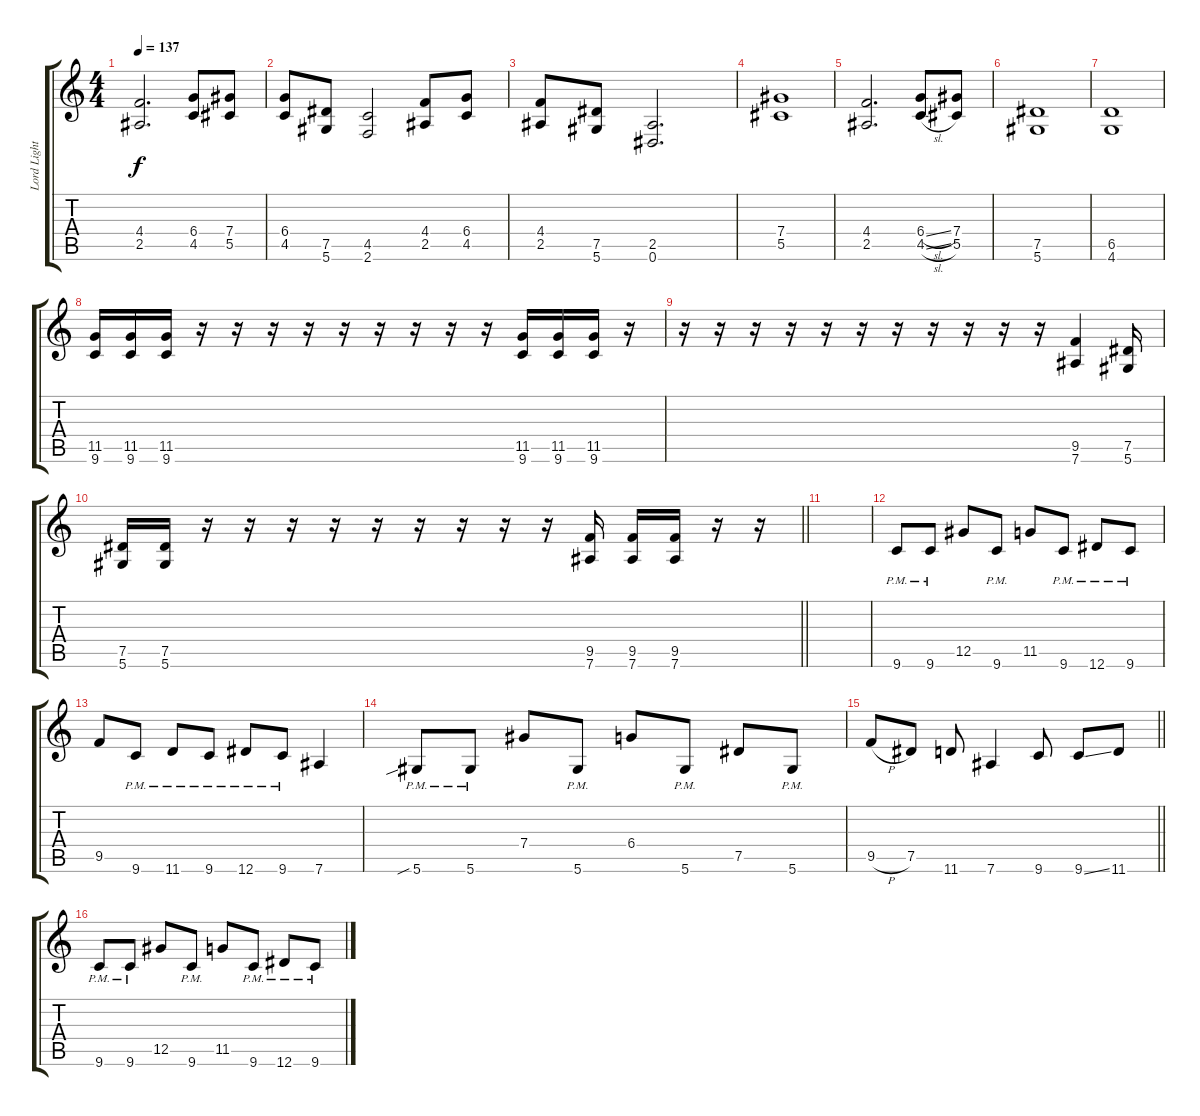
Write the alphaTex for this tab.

\track ("Lord Lightbringer" "Lord Light") {instrument distortionguitar}
\staff {score tabs}
\tuning (Eb4 Bb3 Gb3 Db3 Ab2 Eb2) {hide}
\ts (4 4)
\tempo 137
\clef g2
\ks c
(4.4 2.5).2{d dy f} (6.4 4.5).8 (7.4 5.5).8 |
(6.4 4.5).8 (7.5 5.6).8 (4.5 2.6).2 (4.4 2.5).8 (6.4 4.5).8 |
(4.4 2.5).8 (7.5 5.6).8 (2.5 0.6).2{d} |
(7.4 5.5).1 |
(4.4 2.5).2{d} (6.4{sl} 4.5{sl}).8 (7.4 5.5).8 |
(7.5 5.6).1 |
(6.5 4.6).1 |
(11.5 9.6).16 (11.5 9.6).16 (11.5 9.6).16 r.16 r.16 r.16 r.16 r.16 r.16 r.16 r.16 r.16 (11.5 9.6).16 (11.5 9.6).16 (11.5 9.6).16 r.16 |
r.16 r.16 r.16 r.16 r.16 r.16 r.16 r.16 r.16 r.16 r.16 (9.5 7.6).4 (7.5 5.6).16 |
\barLineRight lightlight
(7.5 5.6).16 (7.5 5.6).16 r.16 r.16 r.16 r.16 r.16 r.16 r.16 r.16 r.16 (9.5 7.6).16 (9.5 7.6).16 (9.5 7.6).16 r.16 r.16 |
|
9.6{pm}.8 9.6{pm}.8 12.5.8 9.6{pm}.8 11.5.8 9.6{pm}.8 12.6{pm}.8 9.6{pm}.8 |
9.5.8 9.6{pm}.8 11.6{pm}.8 9.6{pm}.8 12.6{pm}.8 9.6{pm}.8 7.6.4 |
5.6{sib pm}.8 5.6{pm}.8 7.4.8 5.6{pm}.8 6.4.8 5.6{pm}.8 7.5.8 5.6{pm}.8 |
\barLineRight lightlight
9.5{h}.8 7.5.8 11.6.8 7.6.4 9.6.8 9.6{ss}.8 11.6.8 |
9.6{pm}.8 9.6{pm}.8 12.5.8 9.6{pm}.8 11.5.8 9.6{pm}.8 12.6{pm}.8 9.6{pm}.8
